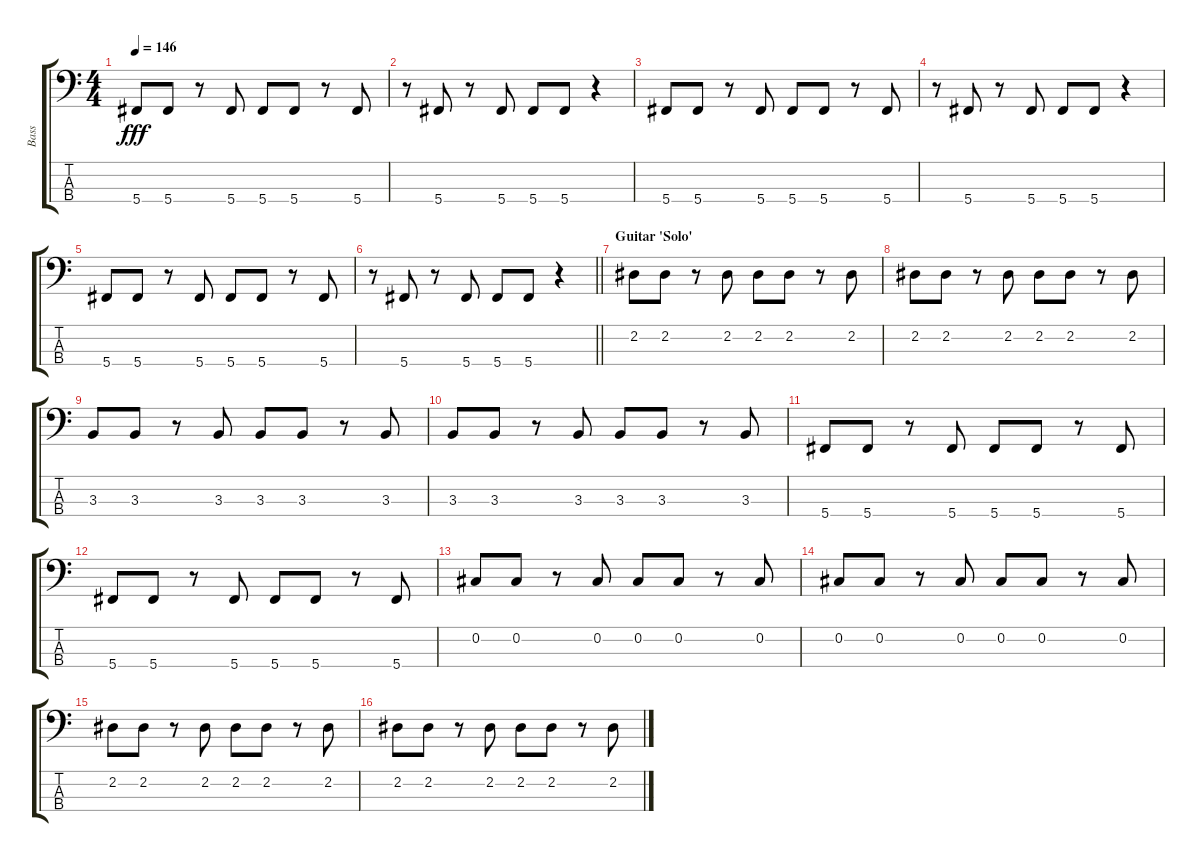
\track ("Bass" "Bass") {instrument electricbassfinger}
\staff {score tabs}
\tuning (Gb2 Db2 Ab1 Db1) {hide}
\ts (4 4)
\tempo 146
\clef f4
\ks c
5.4.8{dy fff} 5.4.8 r.8 5.4.8 5.4.8 5.4.8 r.8 5.4.8 |
r.8 5.4.8 r.8 5.4.8 5.4.8 5.4.8 r.4 |
5.4.8 5.4.8 r.8 5.4.8 5.4.8 5.4.8 r.8 5.4.8 |
r.8 5.4.8 r.8 5.4.8 5.4.8 5.4.8 r.4 |
5.4.8 5.4.8 r.8 5.4.8 5.4.8 5.4.8 r.8 5.4.8 |
\barLineRight lightlight
r.8 5.4.8 r.8 5.4.8 5.4.8 5.4.8 r.4 |
\section ("" "Guitar 'Solo'")
2.2.8 2.2.8 r.8 2.2.8 2.2.8 2.2.8 r.8 2.2.8 |
2.2.8 2.2.8 r.8 2.2.8 2.2.8 2.2.8 r.8 2.2.8 |
3.3.8 3.3.8 r.8 3.3.8 3.3.8 3.3.8 r.8 3.3.8 |
3.3.8 3.3.8 r.8 3.3.8 3.3.8 3.3.8 r.8 3.3.8 |
5.4.8 5.4.8 r.8 5.4.8 5.4.8 5.4.8 r.8 5.4.8 |
5.4.8 5.4.8 r.8 5.4.8 5.4.8 5.4.8 r.8 5.4.8 |
0.2.8 0.2.8 r.8 0.2.8 0.2.8 0.2.8 r.8 0.2.8 |
0.2.8 0.2.8 r.8 0.2.8 0.2.8 0.2.8 r.8 0.2.8 |
2.2.8 2.2.8 r.8 2.2.8 2.2.8 2.2.8 r.8 2.2.8 |
2.2.8 2.2.8 r.8 2.2.8 2.2.8 2.2.8 r.8 2.2.8
